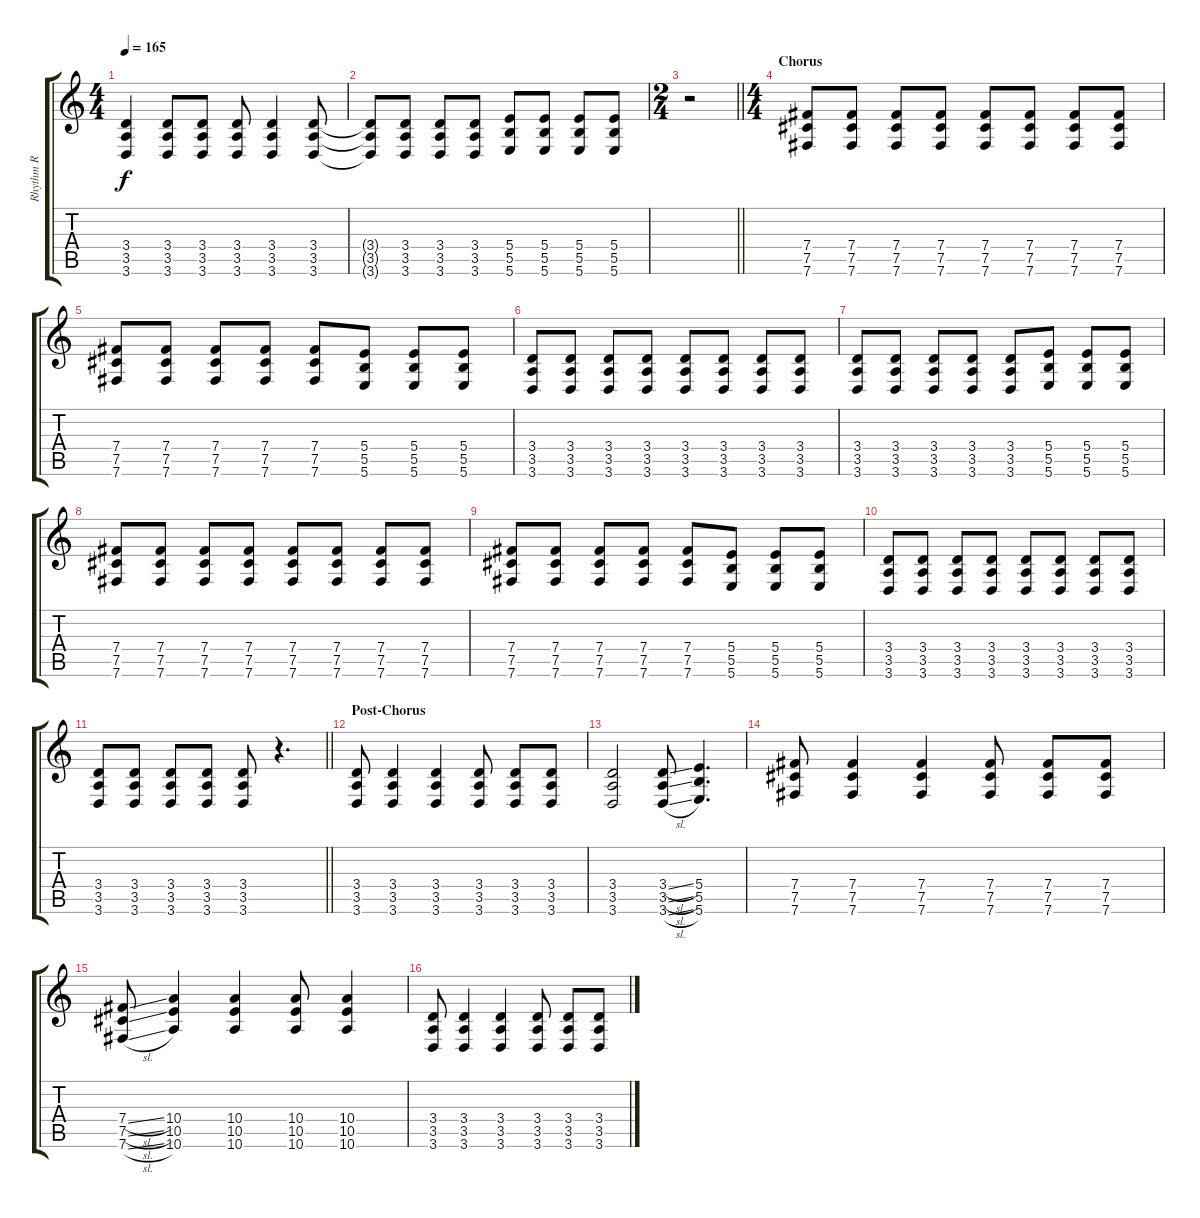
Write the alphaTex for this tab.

\track ("Rhythm R" "Rhythm R") {instrument distortionguitar}
\staff {score tabs}
\tuning (Db4 Ab3 E3 B2 Gb2 B1) {hide}
\ts (4 4)
\tempo 165
\clef g2
\ks c
(3.4 3.5 3.6).4{dy f} (3.4 3.5 3.6).8 (3.4 3.5 3.6).8 (3.4 3.5 3.6).8 (3.4 3.5 3.6).4 (3.4 3.5 3.6).8 |
(3.4{t} 3.5{t} 3.6{t}).8 (3.4 3.5 3.6).8 (3.4 3.5 3.6).8 (3.4 3.5 3.6).8 (5.4 5.5 5.6).8 (5.4 5.5 5.6).8 (5.4 5.5 5.6).8 (5.4 5.5 5.6).8 |
\ts (2 4)
\barLineRight lightlight
r.2 |
\ts (4 4)
\section ("" "Chorus")
(7.4 7.5 7.6).8 (7.4 7.5 7.6).8 (7.4 7.5 7.6).8 (7.4 7.5 7.6).8 (7.4 7.5 7.6).8 (7.4 7.5 7.6).8 (7.4 7.5 7.6).8 (7.4 7.5 7.6).8 |
(7.4 7.5 7.6).8 (7.4 7.5 7.6).8 (7.4 7.5 7.6).8 (7.4 7.5 7.6).8 (7.4 7.5 7.6).8 (5.4 5.5 5.6).8 (5.4 5.5 5.6).8 (5.4 5.5 5.6).8 |
(3.4 3.5 3.6).8 (3.4 3.5 3.6).8 (3.4 3.5 3.6).8 (3.4 3.5 3.6).8 (3.4 3.5 3.6).8 (3.4 3.5 3.6).8 (3.4 3.5 3.6).8 (3.4 3.5 3.6).8 |
(3.4 3.5 3.6).8 (3.4 3.5 3.6).8 (3.4 3.5 3.6).8 (3.4 3.5 3.6).8 (3.4 3.5 3.6).8 (5.4 5.5 5.6).8 (5.4 5.5 5.6).8 (5.4 5.5 5.6).8 |
(7.4 7.5 7.6).8 (7.4 7.5 7.6).8 (7.4 7.5 7.6).8 (7.4 7.5 7.6).8 (7.4 7.5 7.6).8 (7.4 7.5 7.6).8 (7.4 7.5 7.6).8 (7.4 7.5 7.6).8 |
(7.4 7.5 7.6).8 (7.4 7.5 7.6).8 (7.4 7.5 7.6).8 (7.4 7.5 7.6).8 (7.4 7.5 7.6).8 (5.4 5.5 5.6).8 (5.4 5.5 5.6).8 (5.4 5.5 5.6).8 |
(3.4 3.5 3.6).8 (3.4 3.5 3.6).8 (3.4 3.5 3.6).8 (3.4 3.5 3.6).8 (3.4 3.5 3.6).8 (3.4 3.5 3.6).8 (3.4 3.5 3.6).8 (3.4 3.5 3.6).8 |
\barLineRight lightlight
(3.4 3.5 3.6).8 (3.4 3.5 3.6).8 (3.4 3.5 3.6).8 (3.4 3.5 3.6).8 (3.4 3.5 3.6).8 r.4{d} |
\section ("" "Post-Chorus")
(3.4 3.5 3.6).8 (3.4 3.5 3.6).4 (3.4 3.5 3.6).4 (3.4 3.5 3.6).8 (3.4 3.5 3.6).8 (3.4 3.5 3.6).8 |
(3.4 3.5 3.6).2 (3.4{sl} 3.5{sl} 3.6{sl}).8 (5.4 5.5 5.6).4{d} |
(7.4 7.5 7.6).8 (7.4 7.5 7.6).4 (7.4 7.5 7.6).4 (7.4 7.5 7.6).8 (7.4 7.5 7.6).8 (7.4 7.5 7.6).8 |
(7.4{sl} 7.5{sl} 7.6{sl}).8 (10.4 10.5 10.6).4 (10.4 10.5 10.6).4 (10.4 10.5 10.6).8 (10.4 10.5 10.6).4 |
(3.4 3.5 3.6).8 (3.4 3.5 3.6).4 (3.4 3.5 3.6).4 (3.4 3.5 3.6).8 (3.4 3.5 3.6).8 (3.4 3.5 3.6).8
